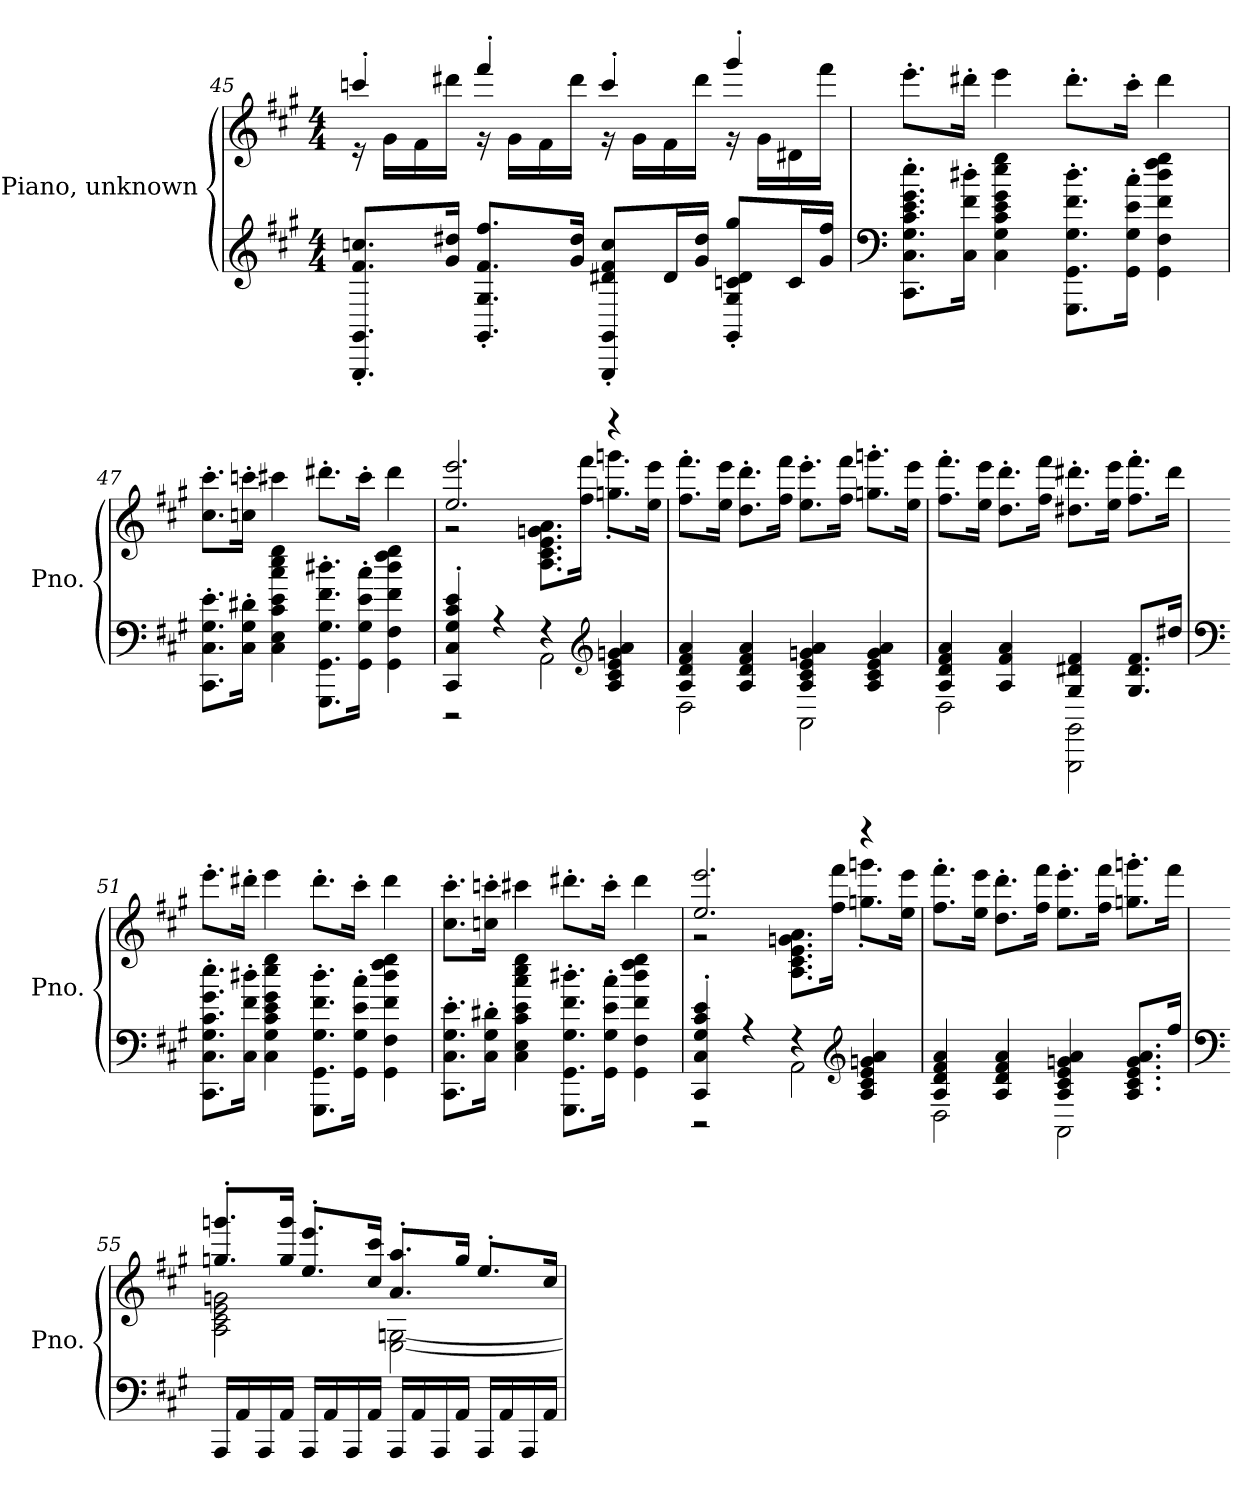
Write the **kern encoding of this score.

**kern	**kern
*part1	*part1
*staff2	*staff1
*I"Piano, unknown	*
*I'Pno.	*
*clefG2	*clefG2
*k[f#c#g#]	*k[f#c#g#]
*M4/4	*M4/4
=45	=45
*	*^
8.GGG#/' 8.GG#/' 8.f#/' 8.ccn/'L	4cccn'/	16r
.	.	16g#\LL
.	.	16f#\
16g#/ 16dd#X/Jk	.	16ddd#X\JJ
8.GG#/' 8.G#/' 8.f#/' 8.ff#/'L	4fff#'/	16r
.	.	16g#\LL
.	.	16f#\
16g#/ 16dd#/Jk	.	16ddd#\JJ
8GGG#/' 8GG#/' 8d#X/' 8f#/' 8cc/'L	4ccc'/	16r
.	.	16g#\LL
16d#/L	.	16f#\
16g#/ 16dd#/JJ	.	16ddd#\JJ
8GG#/' 8G#/' 8cn/' 8d#/' 8gg#/'L	4ggg#'/	16r
.	.	16g#\LL
16c/L	.	16d#X\
16g#/ 16ff#/JJ	.	16fff#\JJ
*	*v	*v
!!LO:LB:g=z
=46	=46
*clefF4	*
8.CC#\' 8.C#\' 8.G#\' 8.c#\' 8.e\' 8.g#\' 8.ee\'L	8.eee'\L
16C#\' 16f#\' 16dd#X\'Jk	16ddd#X'\Jk
4C#\ 4G#\ 4c#\ 4e\ 4g#\ 4ee\ 4gg#\	4eee\
8.GGG#\' 8.GG#\' 8.G#\' 8.f#\' 8.dd#\'L	8.ddd#'\L
16GG#\' 16G#\' 16e\' 16cc#\'Jk	16ccc#'\Jk
4GG#\ 4F#\ 4f#\ 4dd#\ 4ff#\ 4gg#\	4ddd#\
=47	=47
8.CC#\' 8.C#\' 8.G#\' 8.e\'L	8.cc#\' 8.ccc#\'L
16C#\' 16G#\' 16d#X\'Jk	16ccn\' 16cccn\'Jk
4C#\ 4E\ 4c#\ 4e\ 4cc#\ 4ee\ 4gg#\	4ccc#X\
8.GGG#\' 8.GG#\' 8.G#\' 8.f#\' 8.dd#X\'L	8.ddd#X'\L
16GG#\' 16G#\' 16e\' 16cc#\'Jk	16ccc#'\Jk
4GG#\ 4F#\ 4f#\ 4dd#\ 4ff#\ 4gg#\	4ddd#\
=48	=48
*^	*^
4CC#/' 4C#/' 4G#/' 4c#/' 4e/'	2r	2.ee/ 2.eee/	2r
4r	.	.	.
4r	2AA\	.	8.A\ 8.c#\ 8.e\ 8.gn\ 8.a\L
.	.	.	16ff#\ 16fff#\Jk
*clefG2	*	*	*
4A/ 4c#/ 4e/ 4gn/ 4a/	.	4r	8.ggn\' 8.gggn\'L
.	.	.	16ee\ 16eee\Jk
*	*	*v	*v
!!LO:LB:g=z
=49	=49	=49
4A/ 4d/ 4f#/ 4a/	2D\	8.ff#\' 8.fff#\'L
.	.	16ee\ 16eee\Jk
4A/ 4d/ 4f#/ 4a/	.	8.dd\' 8.ddd\'L
.	.	16ff#\ 16fff#\Jk
4A/ 4c#/ 4e/ 4gn/ 4a/	2AA\	8.ee\' 8.eee\'L
.	.	16ff#\ 16fff#\Jk
4A/ 4c#/ 4e/ 4g/ 4a/	.	8.ggn\' 8.gggn\'L
.	.	16ee\ 16eee\Jk
=50	=50	=50
4A/ 4d/ 4f#/ 4a/	2D\	8.ff#\' 8.fff#\'L
.	.	16ee\ 16eee\Jk
4A/ 4f#/ 4a/	.	8.dd\' 8.ddd\'L
.	.	16ff#\ 16fff#\Jk
4G#/ 4d#X/ 4f#/	2GGG#\ 2GG#\	8.dd#X\' 8.ddd#X\'L
.	.	16ee\ 16eee\Jk
8.G#/ 8.d#/ 8.f#/L	.	8.ff#\' 8.fff#\'L
16dd#X/Jk	.	16ddd#\Jk
*v	*v	*
=51	=51
*clefF4	*
8.CC#\' 8.C#\' 8.G#\' 8.c#\' 8.g#\' 8.ee\'L	8.eee'\L
16C#\' 16f#\' 16dd#X\'Jk	16ddd#X'\Jk
4C#\ 4G#\ 4c#\ 4e\ 4g#\ 4ee\ 4gg#\	4eee\
8.GGG#\' 8.GG#\' 8.G#\' 8.f#\' 8.dd#\'L	8.ddd#'\L
16GG#\' 16G#\' 16e\' 16cc#\'Jk	16ccc#'\Jk
4GG#\ 4F#\ 4f#\ 4dd#\ 4ff#\ 4gg#\	4ddd#\
!!LO:PB:g=z
=52	=52
8.CC#\' 8.C#\' 8.G#\' 8.e\'L	8.cc#\' 8.ccc#\'L
16C#\' 16G#\' 16d#X\'Jk	16ccn\' 16cccn\'Jk
4C#\ 4E\ 4c#\ 4e\ 4cc#\ 4ee\ 4gg#\	4ccc#X\
8.GGG#\' 8.GG#\' 8.G#\' 8.f#\' 8.dd#X\'L	8.ddd#X'\L
16GG#\' 16G#\' 16e\' 16cc#\'Jk	16ccc#'\Jk
4GG#\ 4F#\ 4f#\ 4dd#\ 4ff#\ 4gg#\	4ddd#\
=53	=53
*^	*^
4CC#/' 4C#/' 4G#/' 4c#/' 4e/'	2r	2.ee/ 2.eee/	2r
4r	.	.	.
4r	2AA\	.	8.A\ 8.c#\ 8.e\ 8.gn\ 8.a\L
.	.	.	16ff#\ 16fff#\Jk
*clefG2	*	*	*
4A/ 4c#/ 4e/ 4gn/ 4a/	.	4r	8.ggn\' 8.gggn\'L
.	.	.	16ee\ 16eee\Jk
*	*	*v	*v
=54	=54	=54
4A/ 4d/ 4f#/ 4a/	2D\	8.ff#\' 8.fff#\'L
.	.	16ee\ 16eee\Jk
4A/ 4d/ 4f#/ 4a/	.	8.dd\' 8.ddd\'L
.	.	16ff#\ 16fff#\Jk
4A/ 4c#/ 4e/ 4gn/ 4a/	2AA\	8.ee\' 8.eee\'L
.	.	16ff#\ 16fff#\Jk
8.A/ 8.c#/ 8.e/ 8.g/ 8.a/L	.	8.ggn\' 8.gggn\'L
16ff#/Jk	.	16fff#\Jk
*v	*v	*
!!LO:LB:g=z
=55	=55
*clefF4	*
*	*^
16AAA/LL	8.ggn/' 8.gggn/'L	2A\ 2c#\ 2e\ 2gn\
16AA/	.	.
16AAA/	.	.
16AA/JJ	16gg/ 16ggg/Jk	.
16AAA/LL	8.ee/' 8.eee/'L	.
16AA/	.	.
16AAA/	.	.
16AA/JJ	16cc#/ 16ccc#/Jk	.
16AAA/LL	8.a/' 8.aa/'L	[2E\ [2Gn\
16AA/	.	.
16AAA/	.	.
16AA/JJ	16gg/Jk	.
16AAA/LL	8.ee'/L	.
16AA/	.	.
16AAA/	.	.
16AA/JJ	16cc#/Jk	.
*	*v	*v
=	=
*-	*-
